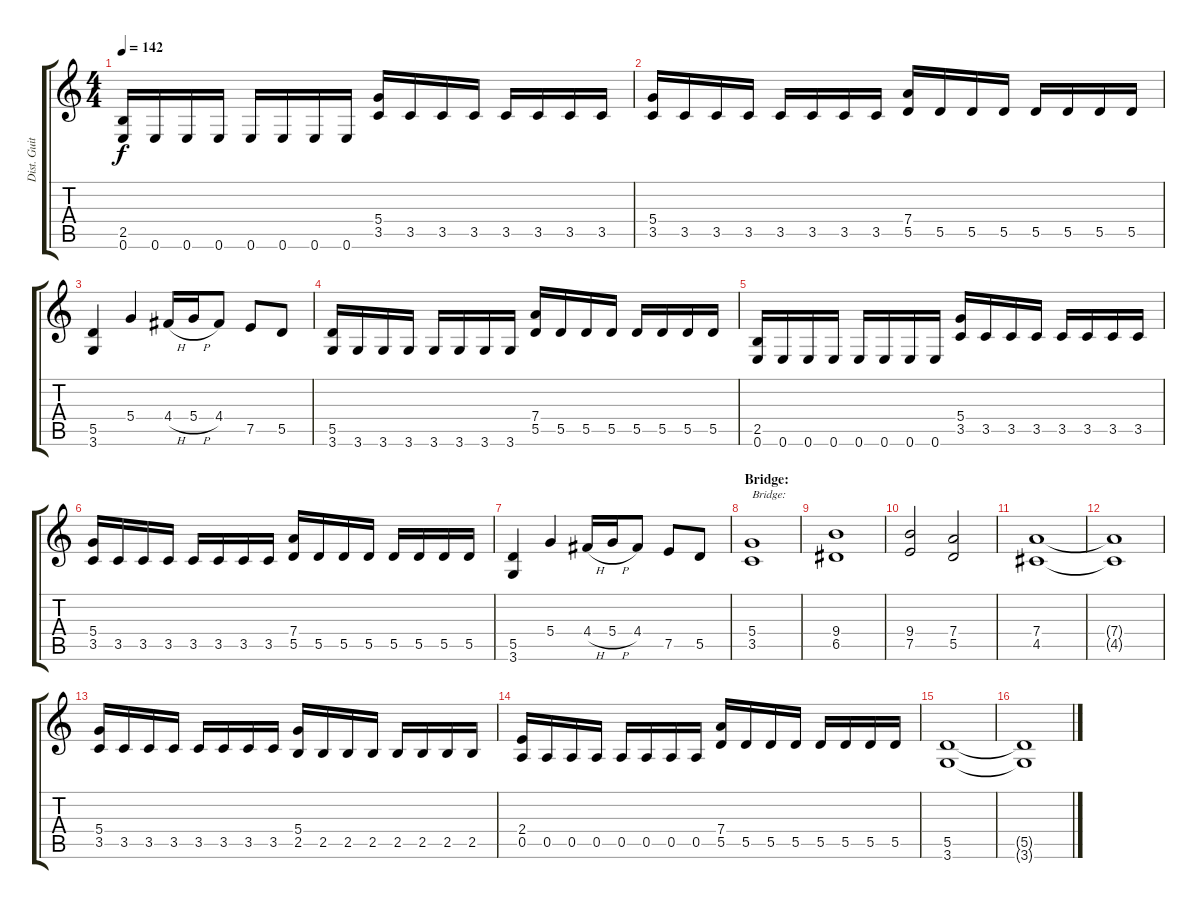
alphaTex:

\track ("Dist. Guitar 1" "Dist. Guit") {instrument distortionguitar}
\staff {score tabs}
\tuning (E4 B3 G3 D3 A2 E2) {hide}
\ts (4 4)
\tempo 142
\clef g2
\ks c
(2.5 0.6).16{dy f} 0.6.16 0.6.16 0.6.16 0.6.16 0.6.16 0.6.16 0.6.16 (5.4 3.5).16 3.5.16 3.5.16 3.5.16 3.5.16 3.5.16 3.5.16 3.5.16 |
(5.4 3.5).16 3.5.16 3.5.16 3.5.16 3.5.16 3.5.16 3.5.16 3.5.16 (7.4 5.5).16 5.5.16 5.5.16 5.5.16 5.5.16 5.5.16 5.5.16 5.5.16 |
(5.5 3.6).4 5.4.4 4.4{h}.16 5.4{h}.16 4.4.8 7.5.8 5.5.8 |
(5.5 3.6).16 3.6.16 3.6.16 3.6.16 3.6.16 3.6.16 3.6.16 3.6.16 (7.4 5.5).16 5.5.16 5.5.16 5.5.16 5.5.16 5.5.16 5.5.16 5.5.16 |
(2.5 0.6).16 0.6.16 0.6.16 0.6.16 0.6.16 0.6.16 0.6.16 0.6.16 (5.4 3.5).16 3.5.16 3.5.16 3.5.16 3.5.16 3.5.16 3.5.16 3.5.16 |
(5.4 3.5).16 3.5.16 3.5.16 3.5.16 3.5.16 3.5.16 3.5.16 3.5.16 (7.4 5.5).16 5.5.16 5.5.16 5.5.16 5.5.16 5.5.16 5.5.16 5.5.16 |
(5.5 3.6).4 5.4.4 4.4{h}.16 5.4{h}.16 4.4.8 7.5.8 5.5.8 |
\section ("" "Bridge:")
(5.4 3.5).1{txt "Bridge:"} |
(9.4 6.5).1 |
(9.4 7.5).2 (7.4 5.5).2 |
(7.4 4.5).1 |
(7.4{t} 4.5{t}).1 |
(5.4 3.5).16 3.5.16 3.5.16 3.5.16 3.5.16 3.5.16 3.5.16 3.5.16 (5.4 2.5).16 2.5.16 2.5.16 2.5.16 2.5.16 2.5.16 2.5.16 2.5.16 |
(2.4 0.5).16 0.5.16 0.5.16 0.5.16 0.5.16 0.5.16 0.5.16 0.5.16 (7.4 5.5).16 5.5.16 5.5.16 5.5.16 5.5.16 5.5.16 5.5.16 5.5.16 |
(5.5 3.6).1 |
(5.5{t} 3.6{t}).1
